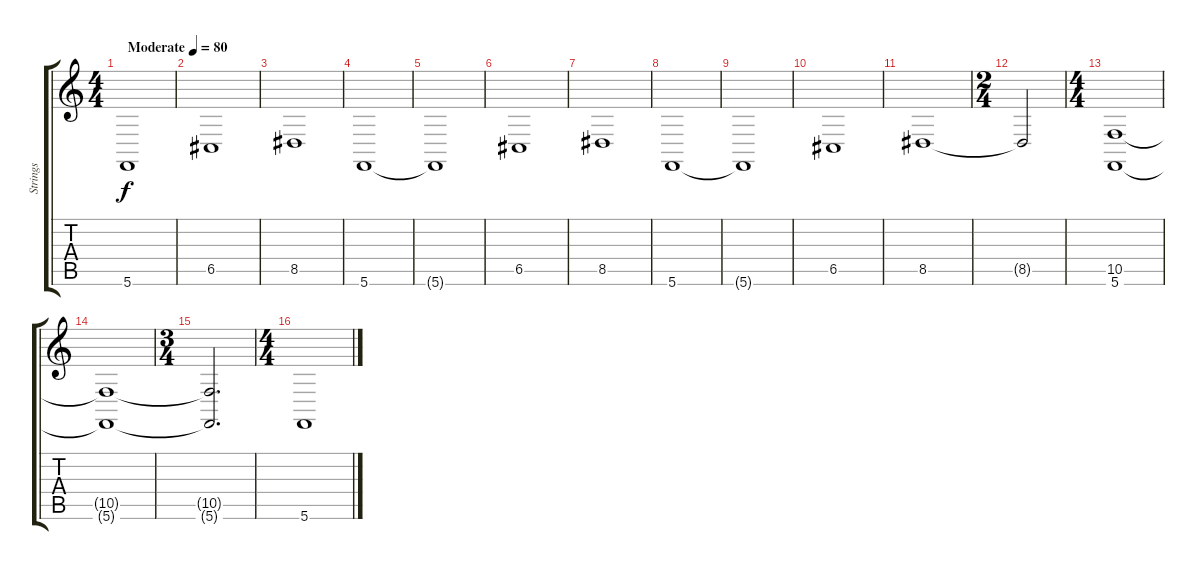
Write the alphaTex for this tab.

\track ("Strings" "Strings") {instrument stringensemble2}
\staff {score tabs}
\tuning (D4 A3 F3 C3 G2 C2) {hide}
\ts (4 4)
\tempo (80 "Moderate")
\clef g2
\ks c
5.6.1{dy f instrument stringensemble2} |
6.5.1 |
8.5.1 |
5.6.1 |
5.6{t}.1 |
6.5.1 |
8.5.1 |
5.6.1 |
5.6{t}.1 |
6.5.1 |
8.5.1 |
\ts (2 4)
8.5{t}.2 |
\ts (4 4)
(10.5 5.6).1 |
(10.5{t} 5.6{t}).1 |
\ts (3 4)
(10.5{t} 5.6{t}).2{d} |
\ts (4 4)
5.6.1
